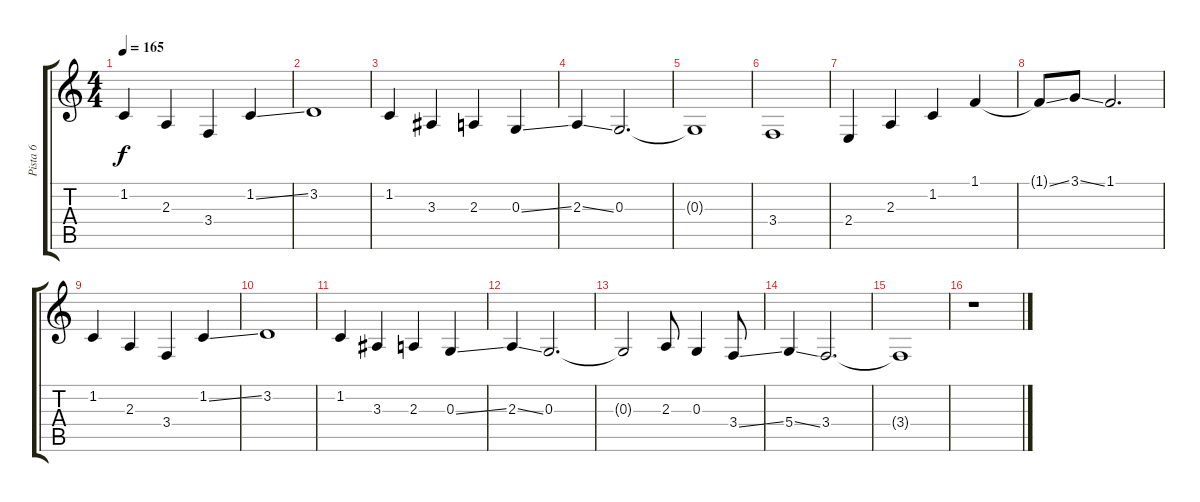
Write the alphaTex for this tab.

\track ("Pista 6" "Pista 6") {instrument electricgrandpiano}
\staff {score tabs}
\tuning (E4 B3 G3 D3 A2 E2) {hide}
\ts (4 4)
\tempo 165
\clef g2
\ks c
1.2.4{dy f} 2.3.4 3.4.4 1.2{ss}.4 |
3.2.1 |
1.2.4 3.3.4 2.3.4 0.3{ss}.4 |
2.3{ss}.4 0.3.2{d} |
0.3{t}.1 |
3.4.1 |
2.4.4 2.3.4 1.2.4 1.1.4 |
1.1{ss t}.8 3.1{ss}.8 1.1.2{d} |
1.2.4 2.3.4 3.4.4 1.2{ss}.4 |
3.2.1 |
1.2.4 3.3.4 2.3.4 0.3{ss}.4 |
2.3{ss}.4 0.3.2{d} |
0.3{t}.2 2.3.8 0.3.4 3.4{ss}.8 |
5.4{ss}.4 3.4.2{d} |
3.4{t}.1 |
r.1
